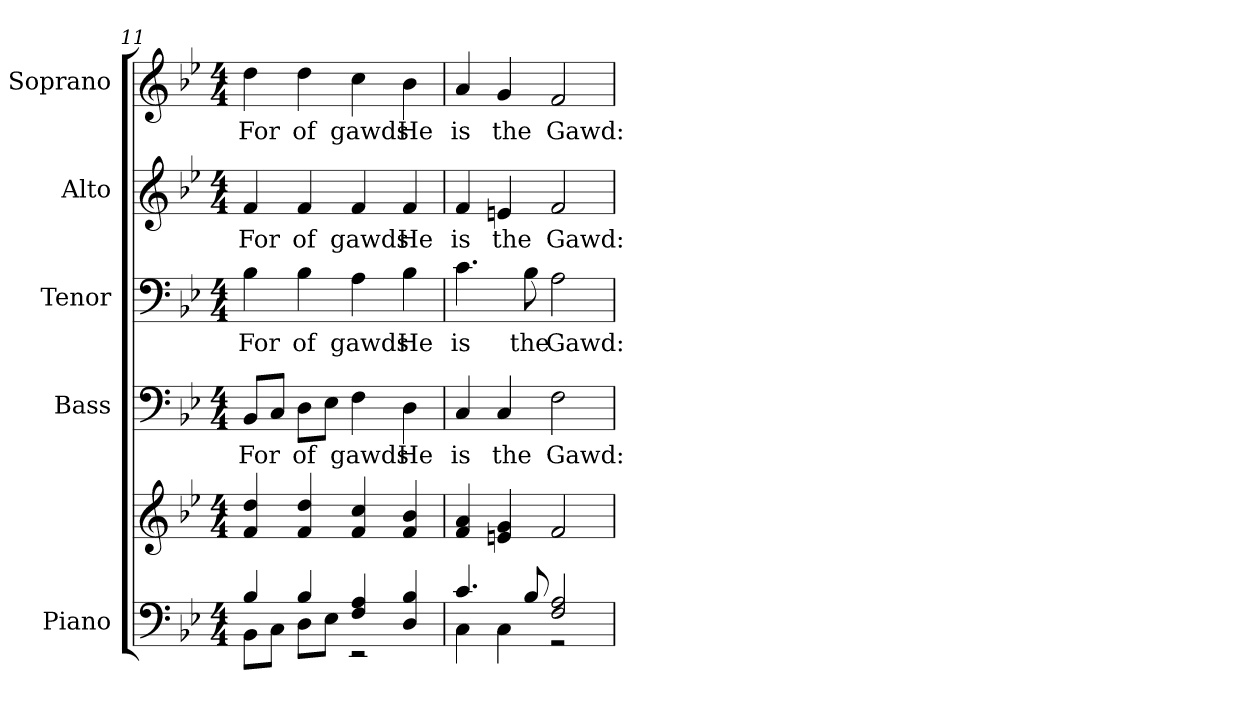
**kern	**kern	**kern	**text	**kern	**text	**kern	**text	**kern	**text
*part5	*part5	*part4	*part4	*part3	*part3	*part2	*part2	*part1	*part1
*staff6	*staff5	*staff4	*staff4	*staff3	*staff3	*staff2	*staff2	*staff1	*staff1
*I"Piano	*	*I"Bass	*	*I"Tenor	*	*I"Alto	*	*I"Soprano	*
*I'Pno.	*	*I'B.	*	*I'T.	*	*I'A.	*	*I'S.	*
!!LO:PB:g=z
*clefF4	*clefG2	*clefF4	*	*clefF4	*	*clefG2	*	*clefG2	*
*k[b-e-]	*k[b-e-]	*k[b-e-]	*	*k[b-e-]	*	*k[b-e-]	*	*k[b-e-]	*
*B-:	*B-:	*B-:	*	*B-:	*	*B-:	*	*B-:	*
*M4/4	*M4/4	*M4/4	*	*M4/4	*	*M4/4	*	*M4/4	*
=11	=11	=11	=11	=11	=11	=11	=11	=11	=11
*^	*	*	*	*	*	*	*	*	*
!	!	!	!	!LO:LY:b:color=#000000	!	!	!	!	!	!
!	!	!	!	!	!	!LO:LY:b:color=#000000	!	!	!	!
!	!	!	!	!	!	!	!	!LO:LY:b:color=#000000	!	!
!	!	!	!	!	!	!	!	!	!	!LO:LY:b:color=#000000
4B-i/	8BB-i\L	4fi/ 4ddi	8BB-i/L	For	4B-i\	For	4fi/	For	4ddi\	For
.	8Ci\J	.	8Ci/J	.	.	.	.	.	.	.
!	!	!	!	!LO:LY:b:color=#000000	!	!	!	!	!	!
!	!	!	!	!	!	!LO:LY:b:color=#000000	!	!	!	!
!	!	!	!	!	!	!	!	!LO:LY:b:color=#000000	!	!
!	!	!	!	!	!	!	!	!	!	!LO:LY:b:color=#000000
4B-i/	8Di\L	4fi/ 4ddi	8Di\L	of	4B-i\	of	4fi/	of	4ddi\	of
.	8E-i\J	.	8E-i\J	.	.	.	.	.	.	.
!	!	!	!	!LO:LY:b:color=#000000	!	!	!	!	!	!
!	!	!	!	!	!	!LO:LY:b:color=#000000	!	!	!	!
!	!	!	!	!	!	!	!	!LO:LY:b:color=#000000	!	!
!	!	!	!	!	!	!	!	!	!	!LO:LY:b:color=#000000
4Fi/ 4Ai	2r	4fi/ 4cci	4Fi\	gawds	4Ai\	gawds	4fi/	gawds	4cci\	gawds
!	!	!	!	!LO:LY:b:color=#000000	!	!	!	!	!	!
!	!	!	!	!	!	!LO:LY:b:color=#000000	!	!	!	!
!	!	!	!	!	!	!	!	!LO:LY:b:color=#000000	!	!
!	!	!	!	!	!	!	!	!	!	!LO:LY:b:color=#000000
4Di/ 4B-i	.	4fi/ 4b-i	4Di\	He	4B-i\	He	4fi/	He	4b-i\	He
=12	=12	=12	=12	=12	=12	=12	=12	=12	=12	=12
!	!	!	!	!LO:LY:b:color=#000000	!	!	!	!	!	!
!	!	!	!	!	!	!LO:LY:b:color=#000000	!	!	!	!
!	!	!	!	!	!	!	!	!LO:LY:b:color=#000000	!	!
!	!	!	!	!	!	!	!	!	!	!LO:LY:b:color=#000000
4.ci/	4Ci\	4fi/ 4ai	4Ci/	is	4.ci\	is	4fi/	is	4ai/	is
!	!	!	!	!LO:LY:b:color=#000000	!	!	!	!	!	!
!	!	!	!	!	!	!	!	!LO:LY:b:color=#000000	!	!
!	!	!	!	!	!	!	!	!	!	!LO:LY:b:color=#000000
.	4Ci\	4eni/ 4gi	4Ci/	the	.	.	4eni/	the	4gi/	the
!	!	!	!	!	!	!LO:LY:b:color=#000000	!	!	!	!
8B-i/	.	.	.	.	8B-i\	the	.	.	.	.
!	!	!	!	!LO:LY:b:color=#000000	!	!	!	!	!	!
!	!	!	!	!	!	!LO:LY:b:color=#000000	!	!	!	!
!	!	!	!	!	!	!	!	!LO:LY:b:color=#000000	!	!
!	!	!	!	!	!	!	!	!	!	!LO:LY:b:color=#000000
2Fi/ 2Ai	2r	2fi/	2Fi\	Gawd:	2Ai\	Gawd:	2fi/	Gawd:	2fi/	Gawd:
*v	*v	*	*	*	*	*	*	*	*	*
=	=	=	=	=	=	=	=	=	=
*-	*-	*-	*-	*-	*-	*-	*-	*-	*-
